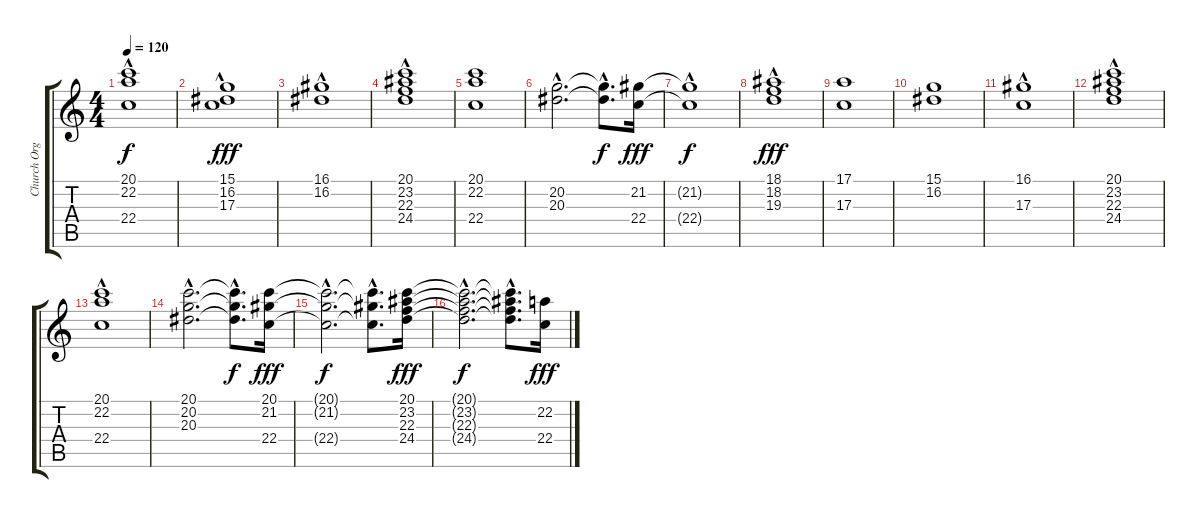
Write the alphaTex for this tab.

\track ("Church Organ" "Church Org") {instrument churchorgan}
\staff {score tabs}
\tuning (E4 B3 G3 D3 A2 E2) {hide}
\ts (4 4)
\tempo 120
\clef g2
\ks c
(20.1{t} 22.2{hac t} 22.4{hac t}).1{dy f} |
(15.1 16.2{hac} 17.3).1{dy fff} |
(16.1 16.2{hac}).1 |
(20.1{hac} 23.2{hac} 22.3 24.4{hac}).1 |
(20.1 22.2 22.4).1 |
(20.2{hac} 20.3{hac}).2{d} (20.2{hac t} 20.3{hac t}).8{d dy f} (21.2 22.4).16{dy fff} |
(21.2{t} 22.4{hac t}).1{dy f} |
(18.1 18.2 19.3{hac}).1{dy fff} |
(17.1 17.3).1 |
(15.1 16.2).1 |
(16.1 17.3{hac}).1 |
(20.1{hac} 23.2{hac} 22.3 24.4{hac}).1 |
(20.1{hac} 22.2 22.4).1 |
(20.1{hac} 20.2{hac} 20.3{hac}).2{d} (20.1{t} 20.2{hac t} 20.3{t}).8{d dy f} (20.1 21.2 22.4).16{dy fff} |
(20.1{hac t} 21.2{hac t} 22.4{hac t}).2{d dy f} (20.1{t} 21.2{hac t} 22.4{t}).8{d} (20.1 23.2 22.3 24.4).16{dy fff} |
(20.1{hac t} 23.2{hac t} 22.3{hac t} 24.4{hac t}).2{d dy f} (20.1{t} 23.2{hac t} 22.3{t} 24.4{t}).8{d} (22.2 22.4).16{dy fff}
